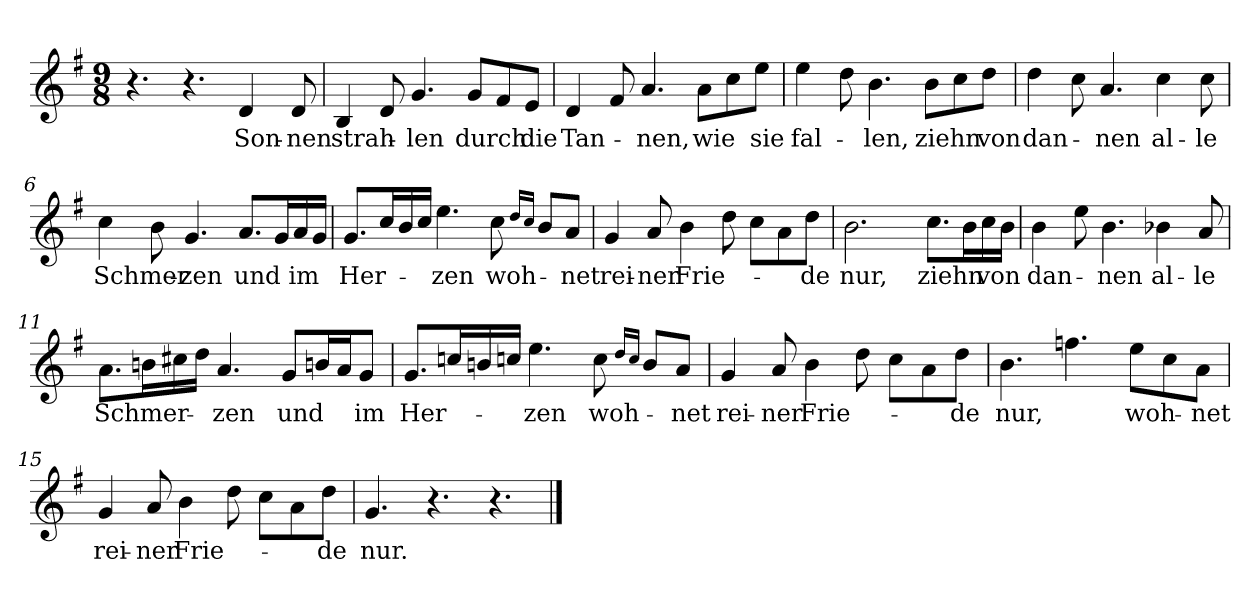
**kern	**text
*part1	*part1
*staff1	*staff1
*clefG2	*
*k[f#]	*
*M9/8	*
=1	=1
4.r	.
4.r	.
!	!LO:LY:b
4d/	Son-
!	!LO:LY:b
8d/	-nen
=2	=2
!	!LO:LY:b
4B/	strah-
8d/	.
!	!LO:LY:b
4.g/	-len
!	!LO:LY:b
8g/L	durch
8f#/	.
!	!LO:LY:b
8e/J	die
=3	=3
!	!LO:LY:b
4d/	Tan-
8f#/	.
!	!LO:LY:b
4.a/	-nen,
!	!LO:LY:b
8a\L	wie
8cc\	.
!	!LO:LY:b
8ee\J	sie
=4	=4
!	!LO:LY:b
4ee\	fal-
8dd\	.
!	!LO:LY:b
4.b\	-len,
!	!LO:LY:b
8b\L	ziehn
8cc\	.
!	!LO:LY:b
8dd\J	von
=5	=5
!	!LO:LY:b
4dd\	dan-
8cc\	.
!	!LO:LY:b
4.a/	-nen
!	!LO:LY:b
4cc\	al-
!	!LO:LY:b
8cc\	-le
=6	=6
!	!LO:LY:b
4cc\	Schmer-
8b\	.
!	!LO:LY:b
4.g/	-zen
!	!LO:LY:b
8.a/L	und
16g/L	.
!	!LO:LY:b
16a/	im
16g/JJ	.
!!LO:LB:g=z
=7	=7
!	!LO:LY:b
8.g/L	Her-
16cc/L	.
16b/	.
16cc/JJ	.
!	!LO:LY:b
4.ee\	-zen
!	!LO:LY:b
8cc\	woh-
16qdd/LL	.
16qcc/JJ	.
8b/L	.
!	!LO:LY:b
8a/J	-net
=8	=8
!	!LO:LY:b
4g/	rei-
!	!LO:LY:b
8a/	-ner
!	!LO:LY:b
4b\	Frie-
8dd\	.
8cc\L	.
8a\	.
!	!LO:LY:b
8dd\J	-de
=9	=9
!	!LO:LY:b
2.b\	nur,
!	!LO:LY:b
8.cc\L	ziehn
16b\L	.
!	!LO:LY:b
16cc\	von
16b\JJ	.
=10	=10
!	!LO:LY:b
4b\	dan-
8ee\	.
!	!LO:LY:b
4.b\	-nen
!	!LO:LY:b
4b-X\	al-
!	!LO:LY:b
8a/	-le
=11	=11
!	!LO:LY:b
8.a\L	Schmer-
16bn\L	.
16cc#X\	.
16dd\JJ	.
!	!LO:LY:b
4.a/	-zen
!	!LO:LY:b
8g/L	und
16bn/L	.
16a/J	.
!	!LO:LY:b
8g/J	im
!!LO:LB:g=z
=12	=12
!	!LO:LY:b
8.g/L	Her-
16ccn/L	.
16bn/	.
16ccn/JJ	.
!	!LO:LY:b
4.ee\	-zen
!	!LO:LY:b
8cc\	woh-
16qdd/LL	.
16qcc/JJ	.
8b/L	.
!	!LO:LY:b
8a/J	-net
=13	=13
!	!LO:LY:b
4g/	rei-
!	!LO:LY:b
8a/	-ner
!	!LO:LY:b
4b\	Frie-
8dd\	.
8cc\L	.
8a\	.
!	!LO:LY:b
8dd\J	-de
=14	=14
!	!LO:LY:b
4.b\	nur,
4.ffn\	.
!	!LO:LY:b
8ee\L	woh-
8cc\	.
!	!LO:LY:b
8a\J	-net
=15	=15
!	!LO:LY:b
4g/	rei-
!	!LO:LY:b
8a/	-ner
!	!LO:LY:b
4b\	Frie-
8dd\	.
8cc\L	.
8a\	.
!	!LO:LY:b
8dd\J	-de
=16	=16
!	!LO:LY:b
4.g/	nur.
4.r	.
4.r	.
==	==
*-	*-
